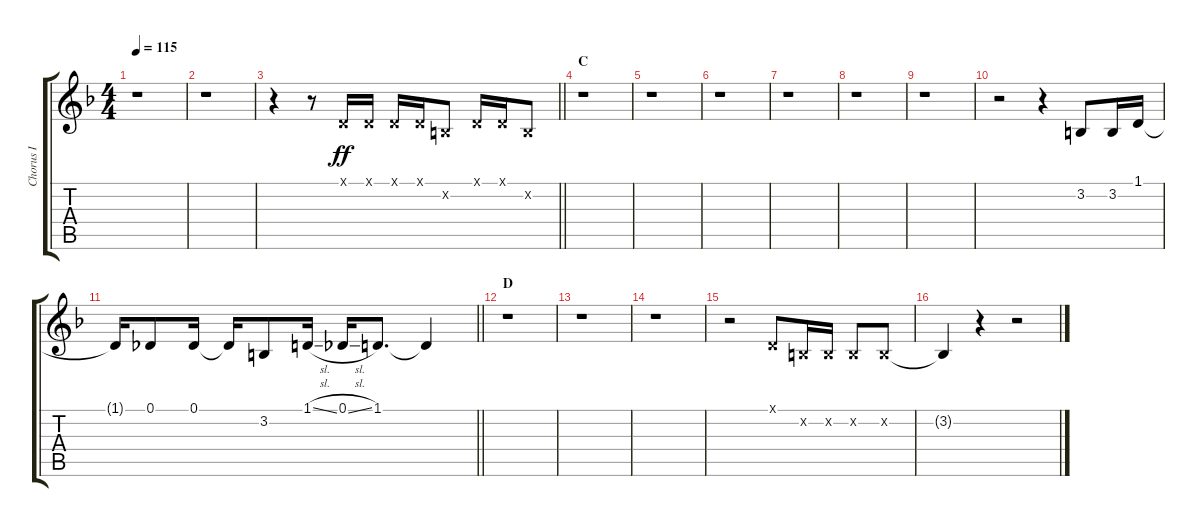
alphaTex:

\track ("Chorus I" "Chorus I") {instrument voiceoohs}
\staff {score tabs}
\tuning (Db4 Ab3 E3 B2 Gb2 B1) {hide}
\ts (4 4)
\tempo 115
\clef g2
\ks f
r.1{dy ff} |
r.1 |
\barLineRight lightlight
r.4 r.8 1.1{x}.16 1.1{x}.16 1.1{x}.16 1.1{x}.16 3.2{x}.8 1.1{x}.16 1.1{x}.16 3.2{x}.8 |
\section ("" "C")
r.1 |
r.1 |
r.1 |
r.1 |
r.1 |
r.1 |
r.2 r.4 3.2.8 3.2.16 1.1.16 |
\barLineRight lightlight
1.1{t}.16 0.1.8 0.1.16 0.1{t}.16 3.2.8 1.1{sl}.16 0.1{sl}.16 1.1.8{d} 1.1{t}.4 |
\section ("" "D")
r.1 |
r.1 |
r.1 |
r.2 1.1{x}.8 3.2{x}.16 3.2{x}.16 3.2{x}.8 3.2{x}.8 |
3.2{t}.4 r.4 r.2
